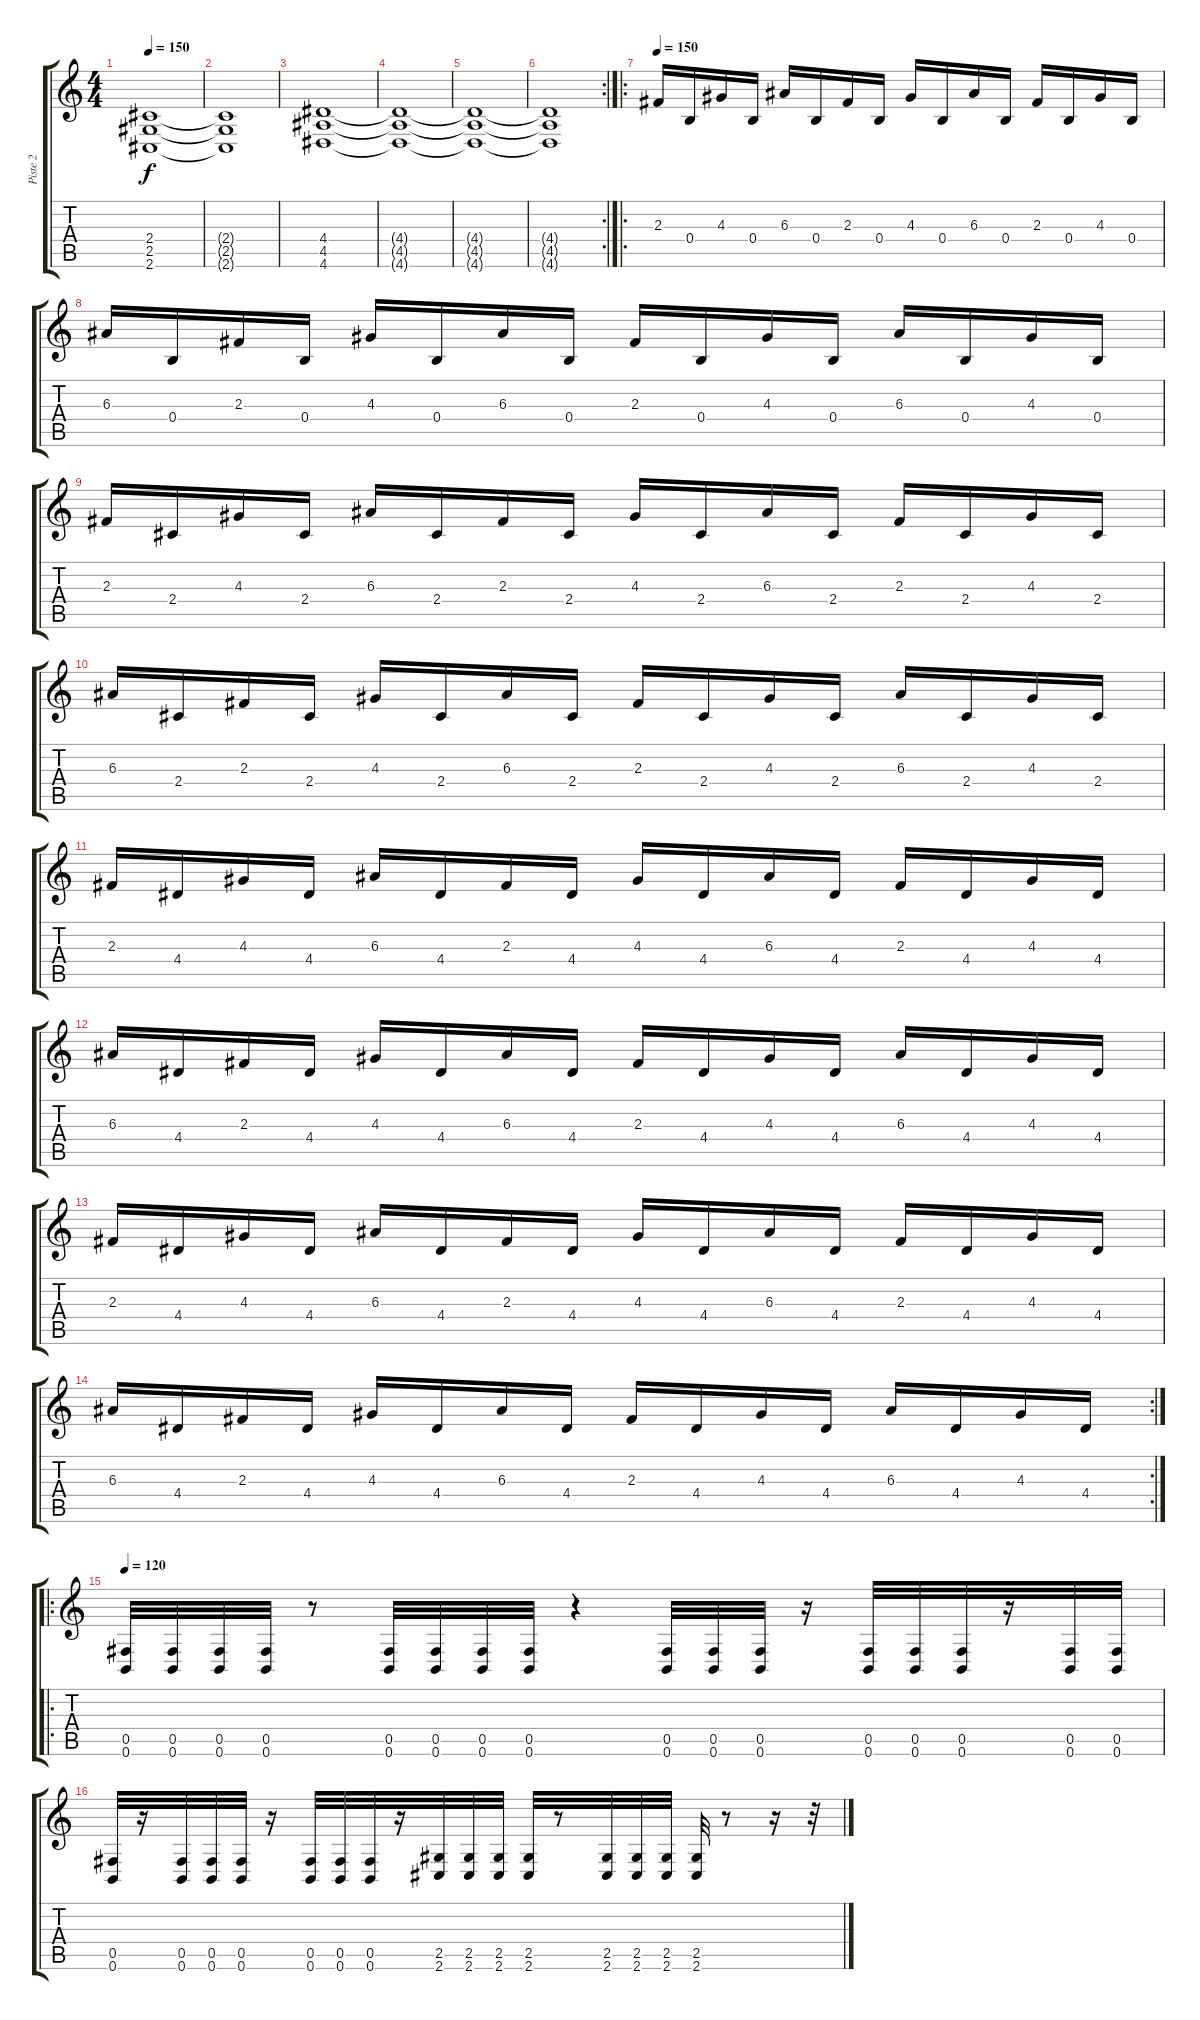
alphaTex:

\track ("Piste 2" "Piste 2") {instrument distortionguitar}
\staff {score tabs}
\tuning (Db4 Ab3 E3 B2 Gb2 B1) {hide}
\ts (4 4)
\tempo 150
\clef g2
\ks c
(2.4 2.5 2.6).1{dy f} |
(2.4{t} 2.5{t} 2.6{t}).1 |
(4.4 4.5 4.6).1 |
(4.4{t} 4.5{t} 4.6{t}).1 |
(4.4{t} 4.5{t} 4.6{t}).1 |
\rc 2
(4.4{t} 4.5{t} 4.6{t}).1 |
\ro
\tempo 150
2.3.16 0.4.16 4.3.16 0.4.16 6.3.16 0.4.16 2.3.16 0.4.16 4.3.16 0.4.16 6.3.16 0.4.16 2.3.16 0.4.16 4.3.16 0.4.16 |
6.3.16 0.4.16 2.3.16 0.4.16 4.3.16 0.4.16 6.3.16 0.4.16 2.3.16 0.4.16 4.3.16 0.4.16 6.3.16 0.4.16 4.3.16 0.4.16 |
2.3.16 2.4.16 4.3.16 2.4.16 6.3.16 2.4.16 2.3.16 2.4.16 4.3.16 2.4.16 6.3.16 2.4.16 2.3.16 2.4.16 4.3.16 2.4.16 |
6.3.16 2.4.16 2.3.16 2.4.16 4.3.16 2.4.16 6.3.16 2.4.16 2.3.16 2.4.16 4.3.16 2.4.16 6.3.16 2.4.16 4.3.16 2.4.16 |
2.3.16 4.4.16 4.3.16 4.4.16 6.3.16 4.4.16 2.3.16 4.4.16 4.3.16 4.4.16 6.3.16 4.4.16 2.3.16 4.4.16 4.3.16 4.4.16 |
6.3.16 4.4.16 2.3.16 4.4.16 4.3.16 4.4.16 6.3.16 4.4.16 2.3.16 4.4.16 4.3.16 4.4.16 6.3.16 4.4.16 4.3.16 4.4.16 |
2.3.16 4.4.16 4.3.16 4.4.16 6.3.16 4.4.16 2.3.16 4.4.16 4.3.16 4.4.16 6.3.16 4.4.16 2.3.16 4.4.16 4.3.16 4.4.16 |
\rc 2
6.3.16 4.4.16 2.3.16 4.4.16 4.3.16 4.4.16 6.3.16 4.4.16 2.3.16 4.4.16 4.3.16 4.4.16 6.3.16 4.4.16 4.3.16 4.4.16 |
\ro
\tempo 120
(0.5 0.6).32 (0.5 0.6).32 (0.5 0.6).32 (0.5 0.6).32 r.8 (0.5 0.6).32 (0.5 0.6).32 (0.5 0.6).32 (0.5 0.6).32 r.4 (0.5 0.6).32 (0.5 0.6).32 (0.5 0.6).32 r.16 (0.5 0.6).32 (0.5 0.6).32 (0.5 0.6).32 r.16 (0.5 0.6).32 (0.5 0.6).32 |
(0.5 0.6).32 r.16 (0.5 0.6).32 (0.5 0.6).32 (0.5 0.6).32 r.16 (0.5 0.6).32 (0.5 0.6).32 (0.5 0.6).32 r.16 (2.5 2.6).32 (2.5 2.6).32 (2.5 2.6).32 (2.5 2.6).32 r.8 (2.5 2.6).32 (2.5 2.6).32 (2.5 2.6).32 (2.5 2.6).32 r.8 r.16 r.32
